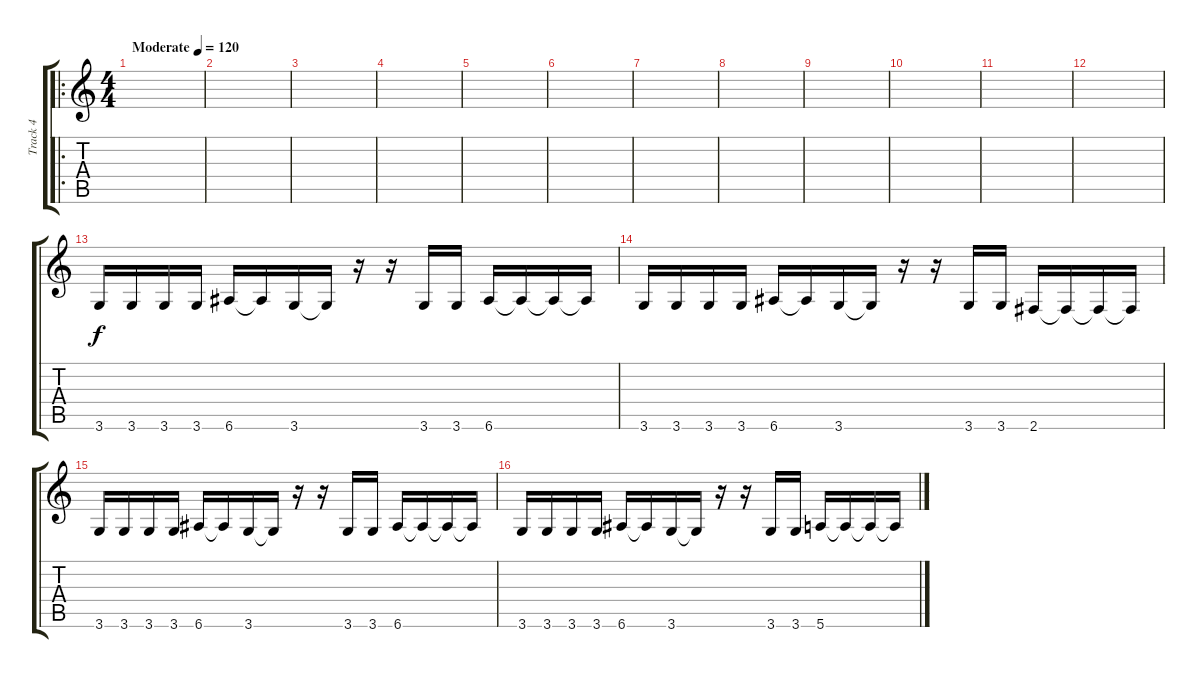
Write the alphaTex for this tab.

\track ("Track 4" "Track 4") {instrument overdrivenguitar}
\staff {score tabs}
\tuning (E4 B3 G3 D3 A2 E2) {hide}
\ro
\ts (4 4)
\tempo (120 "Moderate")
\clef g2
\ks c
|
|
|
|
|
|
|
|
|
|
|
|
3.6.16 3.6.16 3.6.16 3.6.16 6.6.16 6.6{t}.16 3.6.16 3.6{t}.16 r.16 r.16 3.6.16 3.6.16 6.6.16 6.6{t}.16 6.6{t}.16 6.6{t}.16 |
3.6.16 3.6.16 3.6.16 3.6.16 6.6.16 6.6{t}.16 3.6.16 3.6{t}.16 r.16 r.16 3.6.16 3.6.16 2.6.16 2.6{t}.16 2.6{t}.16 2.6{t}.16 |
3.6.16 3.6.16 3.6.16 3.6.16 6.6.16 6.6{t}.16 3.6.16 3.6{t}.16 r.16 r.16 3.6.16 3.6.16 6.6.16 6.6{t}.16 6.6{t}.16 6.6{t}.16 |
3.6.16 3.6.16 3.6.16 3.6.16 6.6.16 6.6{t}.16 3.6.16 3.6{t}.16 r.16 r.16 3.6.16 3.6.16 5.6.16 5.6{t}.16 5.6{t}.16 5.6{t}.16
